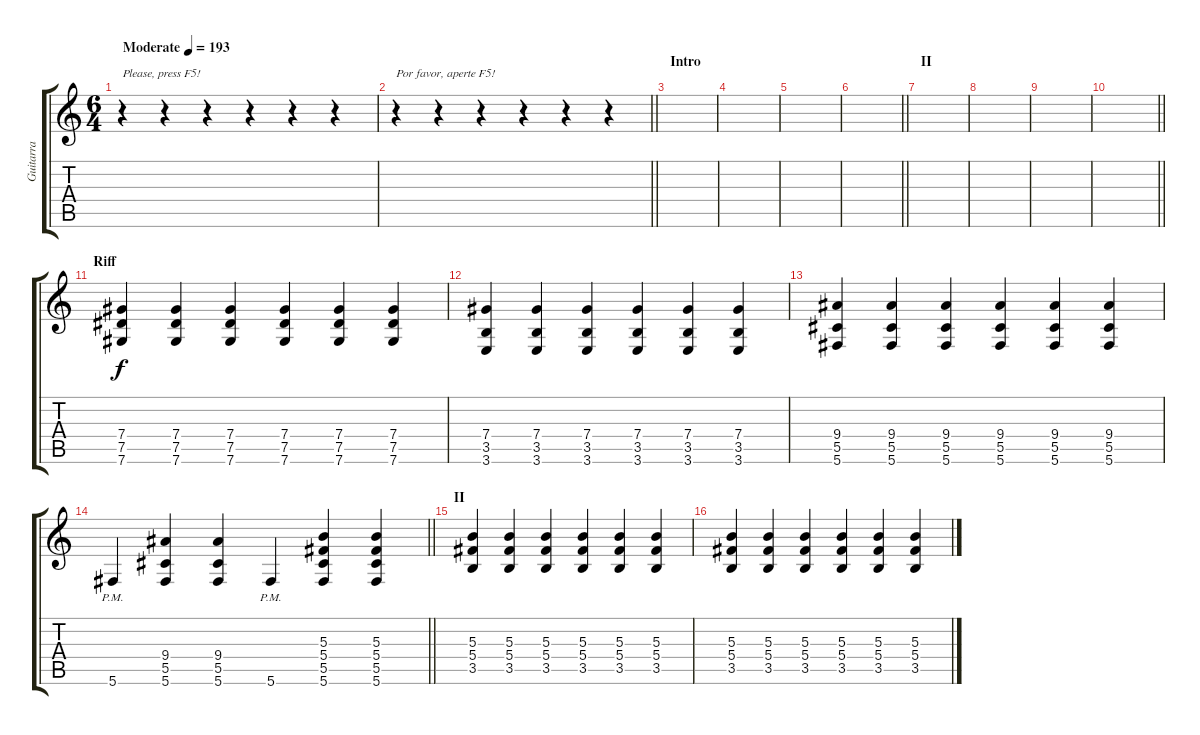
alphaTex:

\track ("Guitarra" "Guitarra") {instrument distortionguitar}
\staff {score tabs}
\tuning (Eb4 Bb3 Gb3 Db3 Ab2 Db2) {hide}
\ts (6 4)
\tempo (193 "Moderate")
\clef g2
\ks c
r.4{txt "Please, press F5!" dy f instrument distortionguitar} r.4 r.4 r.4 r.4 r.4 |
\barLineRight lightlight
r.4{txt "Por favor, aperte F5!"} r.4 r.4 r.4 r.4 r.4 |
\section ("" "Intro")
|
|
|
\barLineRight lightlight
|
\section ("" "II")
|
|
|
\barLineRight lightlight
|
\section ("" "Riff")
(7.4 7.5 7.6).4 (7.4 7.5 7.6).4 (7.4 7.5 7.6).4 (7.4 7.5 7.6).4 (7.4 7.5 7.6).4 (7.4 7.5 7.6).4 |
(7.4 3.5 3.6).4 (7.4 3.5 3.6).4 (7.4 3.5 3.6).4 (7.4 3.5 3.6).4 (7.4 3.5 3.6).4 (7.4 3.5 3.6).4 |
(9.4 5.5 5.6).4 (9.4 5.5 5.6).4 (9.4 5.5 5.6).4 (9.4 5.5 5.6).4 (9.4 5.5 5.6).4 (9.4 5.5 5.6).4 |
\barLineRight lightlight
5.6{pm}.4 (9.4 5.5 5.6).4 (9.4 5.5 5.6).4 5.6{pm}.4 (5.3 5.4 5.5 5.6).4 (5.3 5.4 5.5 5.6).4 |
\section ("" "II")
(5.3 5.4 3.5).4 (5.3 5.4 3.5).4 (5.3 5.4 3.5).4 (5.3 5.4 3.5).4 (5.3 5.4 3.5).4 (5.3 5.4 3.5).4 |
(5.3 5.4 3.5).4 (5.3 5.4 3.5).4 (5.3 5.4 3.5).4 (5.3 5.4 3.5).4 (5.3 5.4 3.5).4 (5.3 5.4 3.5).4
